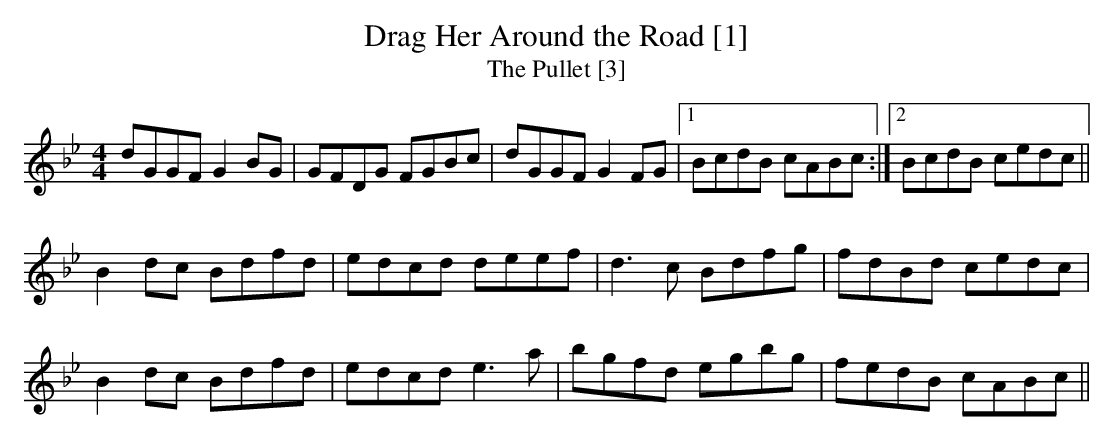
X:1
T:Drag Her Around the Road [1]
T:Pullet [3], The
M:4/4
L:1/8
K:Gm
dGGF G2BG|GFDG FGBc|dGGF G2FG|1 BcdB cABc:|2 BcdB cedc||
B2dc Bdfd|edcd deef|d3c Bdfg|fdBd cedc|
B2dc Bdfd|edcd e3a|bgfd egbg|fedB cABc||
